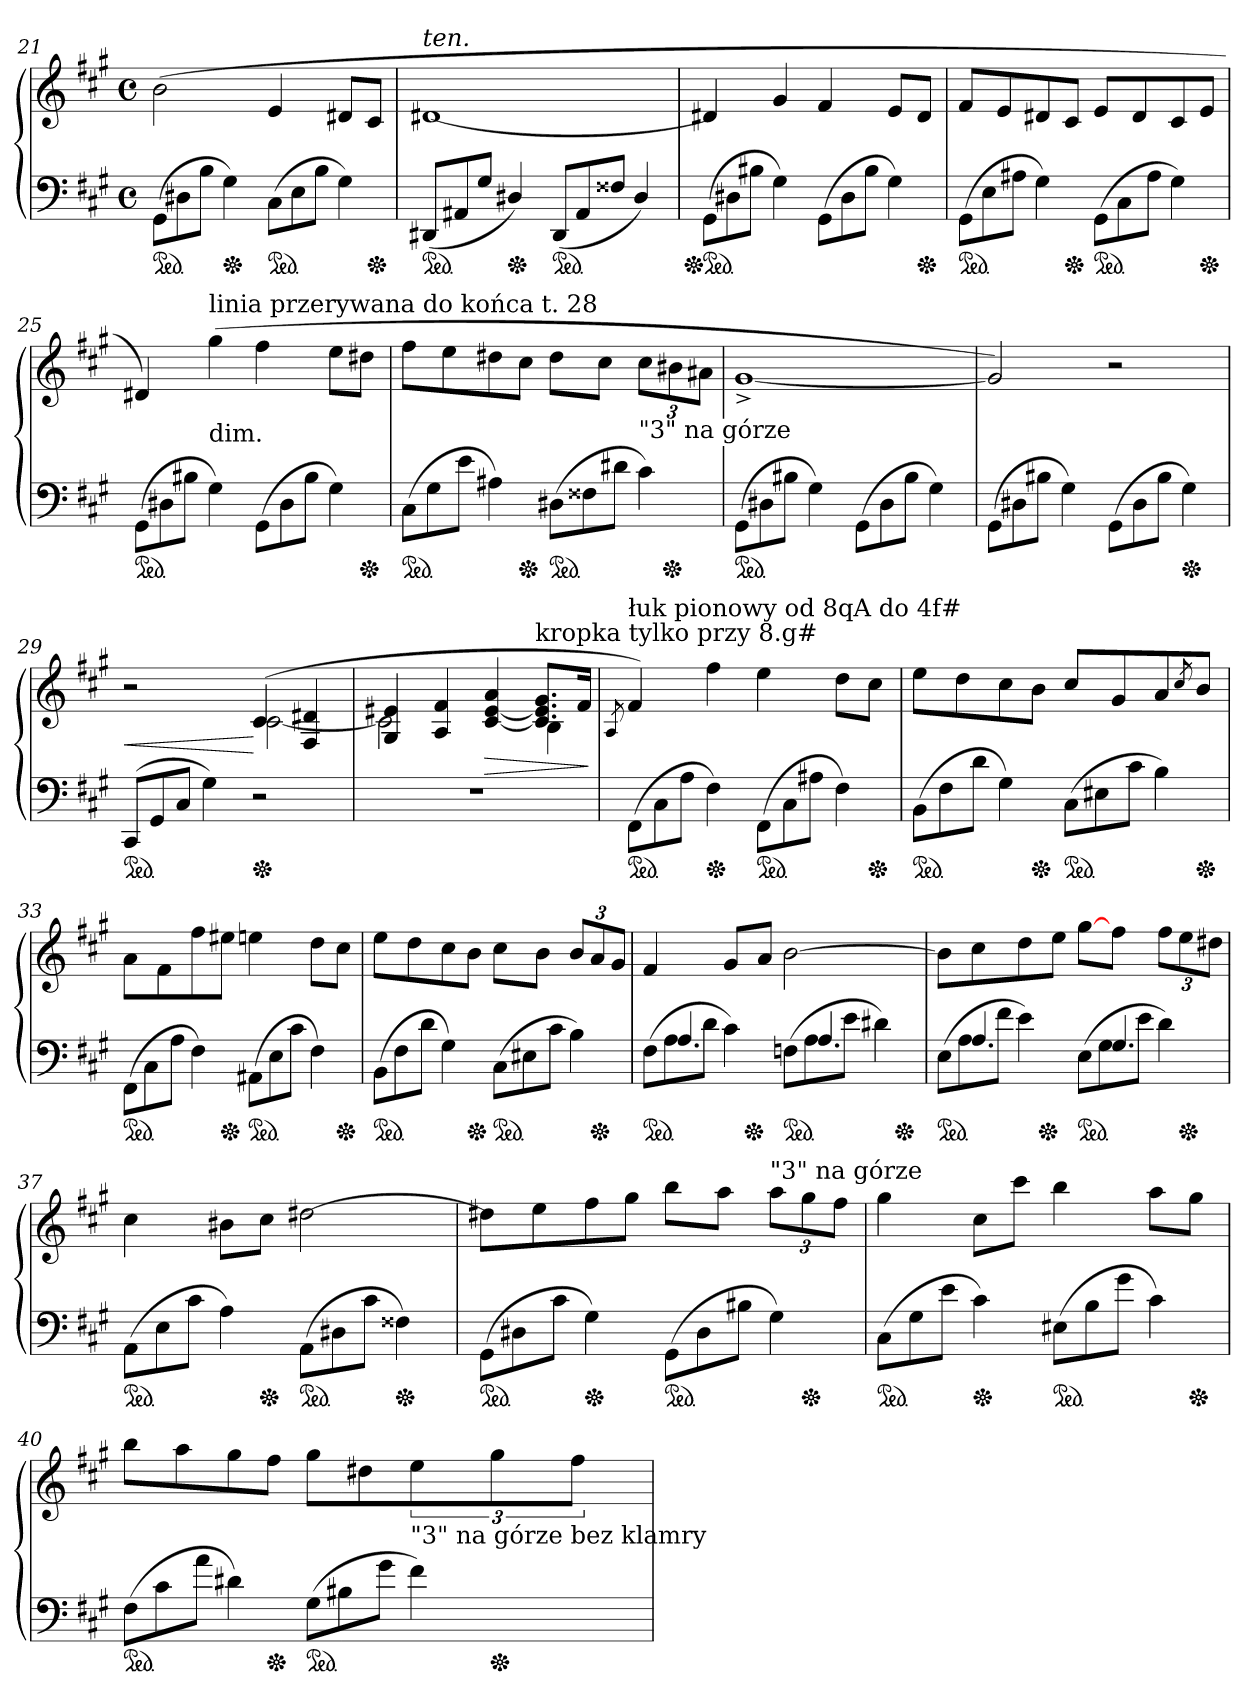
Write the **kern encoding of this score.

**kern	**kern	**dynam
*part1	*part1	*part1
*staff2	*staff1	*staff1/2
*clefF4	*clefG2	*
*k[f#c#g#]	*k[f#c#g#]	*
*M4/4	*M4/4	*
*met(c)	*met(c)	*
*Xtuplet	*	*
*ped	*	*
=21	=21	=21
(>12GG#L	(>2b	.
12D#X	.	.
12BJ	.	.
*Xped	*	*
4G#)	.	.
*ped	*	*
(>12C#L	4e	.
12E	.	.
12BJ	.	.
4G#)	8d#XL	.
*Xped	*	*
.	8c#J	.
=22	=22	=22
!	!LO:TX:a:i:t=ten.	!
*ped	*	*
(<12DD#X/L	[1d#X	.
12AA#X/	.	.
12G#/J	.	.
*Xped	*	*
4D#X/)	.	.
*ped	*	*
(<12DD#/L	.	.
12AA#/	.	.
12F##X/J	.	.
4D#/)	.	.
=23	=23	=23
*Xped	*	*
*ped	*	*
(>12GG#L	4d#X]	.
12D#X	.	.
12B#XJ	.	.
4G#)	4g#	.
(>12GG#L	4f#	.
12D#	.	.
12B#J	.	.
4G#)	8eL	.
*Xped	*	*
.	8d#J	.
=24	=24	=24
*ped	*	*
(>12GG#L	8f#L	.
12E	.	.
.	8e	.
12A#XJ	.	.
4G#)	8d#X	.
*Xped	*	*
.	8c#J	.
*ped	*	*
(>12GG#\L	8eL	.
12C#	.	.
.	8d#	.
12A#J	.	.
4G#)	8c#	.
*Xped	*	*
.	8eJ	.
=25	=25	=25
*ped	*	*
(>12GG#L	4d#X)	.
12D#X	.	.
12B#XJ	.	.
!	!LO:TX:c:t=dim.	!
!	!LO:TX:a:t=linia przerywana do końca t. 28	!
4G#)	(4gg#	.
(>12GG#L	4ff#	.
12D#	.	.
12B#J	.	.
4G#)	8eeL	.
*Xped	*	*
.	8dd#XJ	.
=26	=26	=26
*ped	*	*
(>12C#L	8ff#L	.
12G#	.	.
.	8ee	.
12eJ	.	.
4A#X)	8dd#X	.
*Xped	*	*
.	8cc#J	.
*ped	*	*
(>12D#XL	8dd#L	.
12F##X	.	.
.	8cc#J	.
12d#XJ	.	.
!	!LO:TX:b:t="3" na górze	!
4c#)	12cc#L	.
*Xped	*	*
.	12b#X	.
.	12a#XJ	.
=27	=27	=27
*ped	*	*
(>12GG#L	[1g#^>	.
12D#X	.	.
12B#XJ	.	.
4G#)	.	.
(>12GG#L	.	.
12D#	.	.
12B#J	.	.
4G#)	.	.
=28	=28	=28
(>12GG#L	2g#])	.
12D#X	.	.
12B#XJ	.	.
4G#)	.	.
(>12GG#L	2r	.
12D#	.	.
12B#J	.	.
*Xped	*	*
4G#)	.	.
=29	=29	=29
*	*^	*
*ped	*	*	*
(<12CC#L	2r	2ryy	<
12GG#	.	.	.
12C#J	.	.	.
4G#)	.	.	.
*Xped	*	*	*
2r	(>4c#	[2c#	[
.	4F#/ 4d#X/	.	.
=30	=30	=30	=30
1r	4G#/ 4e#X/	2c#]	.
.	4A/ 4f#/	.	.
.	[4c# [4e# 4a	4rFyy	>
!	!LO:TX:a:t=kropka tylko przy 8.g#	!	!
.	8.c#] 8.e#] 8.g#L	4B	.
.	16f#Jk	.	.
*	*v	*v	*
.	.	]
=31	=31	=31
.	8qA/	.
!	!LO:TX:a:t=łuk pionowy od 8qA do 4f#	!
*ped	*	*
(>12FF#\L	4f#)	.
12C#	.	.
12AJ	.	.
*Xped	*	*
4F#)	4ff#	.
*ped	*	*
(>12FF#\L	4ee	.
12C#	.	.
12A#XJ	.	.
4F#)	8ddL	.
*Xped	*	*
.	8cc#J	.
=32	=32	=32
*ped	*	*
(>12BBL	8eeL	.
12F#	.	.
.	8dd	.
12dJ	.	.
4G#)	8cc#	.
*Xped	*	*
.	8bJ	.
*ped	*	*
(12C#L	8cc#/L	.
12E#X	.	.
.	8g#/	.
12c#J	.	.
4B)	8a/	.
.	8qcc#/	.
*Xped	*	*
.	8bJ	.
=33	=33	=33
*ped	*	*
(>12FF#\L	8aL	.
12C#	.	.
.	8f#	.
12AJ	.	.
4F#)	8ff#	.
*Xped	*	*
.	8ee#XJ	.
*ped	*	*
(>12AA#XL	4een	.
12E	.	.
12c#J	.	.
4F#)	8ddL	.
*Xped	*	*
.	8cc#J	.
=34	=34	=34
*ped	*	*
(>12BBL	8eeL	.
12F#	.	.
.	8dd	.
12dJ	.	.
4G#)	8cc#	.
*Xped	*	*
.	8bJ	.
*ped	*	*
(>12C#L	8cc#L	.
12E#X	.	.
.	8bJ	.
12c#J	.	.
4B)	12b/L	.
*Xped	*	*
.	12a/	.
.	12g#/J	.
=35	=35	=35
*^	*	*
*ped	*	*	*
(>12F#\L	12ryy	4f#	.
12A	6.A/	.	.
12dJ	.	.	.
4c#\)	.	8g#L	.
*Xped	*	*	*
.	6ryy	.	.
.	.	8aJ	.
*ped	*	*	*
(12Fn\L	12ryy	[2b	.
12A	6.A/	.	.
12eJ	.	.	.
4d#X\)	.	.	.
*Xped	*	*	*
.	6ryy	.	.
=36	=36	=36	=36
*ped	*	*	*
(>12E\L	12ryy	8bL]	.
12A	6.A/	.	.
.	.	8cc#	.
12f#J	.	.	.
4e\)	.	8dd	.
*Xped	*	*	*
.	6ryy	.	.
.	.	8eeJ	.
*ped	*	*	*
(12E\L	12ryy	[8gg#L	.
12G#	6.G#/	.	.
.	.	8ff#J	.
12eJ	.	.	.
4d\)	.	12ff#L	.
*Xped	*	*	*
.	6ryy	12ee	.
.	.	12dd#XJ	.
*v	*v	*	*
=37	=37	=37
*ped	*	*
(>12AAL	4cc#	.
12E	.	.
12c#J	.	.
4A)	8b#XL	.
*Xped	*	*
.	8cc#J	.
*ped	*	*
(>12AAL	[2dd#X	.
12D#X	.	.
12c#J	.	.
*Xped	*	*
4F##X)	.	.
=38	=38	=38
*ped	*	*
(>12GG#L	8dd#XL]	.
12D#X	.	.
.	8ee	.
12c#J	.	.
*Xped	*	*
4G#)	8ff#	.
.	8gg#J	.
*ped	*	*
(>12GG#L	8bbL	.
12D#	.	.
.	8aaJ	.
12B#XJ	.	.
!	!LO:TX:a:t="3" na górze	!
4G#)	12aaL	.
*Xped	*	*
.	12gg#	.
.	12ff#J	.
=39	=39	=39
*ped	*	*
(12C#L	4gg#	.
12G#	.	.
12eJ	.	.
*Xped	*	*
4c#)	8cc#L	.
.	8ccc#J	.
*ped	*	*
(>12E#XL	4bb	.
12B	.	.
12g#J	.	.
4c#)	8aaL	.
*Xped	*	*
.	8gg#J	.
=40	=40	=40
*ped	*	*
(>12F#L	8bbL	.
12c#	.	.
.	8aa	.
12aJ	.	.
4d#X)	8gg#	.
*Xped	*	*
.	8ff#J	.
*ped	*	*
(12G#L	8gg#L	.
12B#X	.	.
.	8dd#X	.
12g#J	.	.
!	!LO:TX:b:t="3" na górze bez klamry	!
4f#)	12ee	.
*Xped	*	*
.	12gg#	.
.	12ff#J	.
=	=	=
*-	*-	*-
